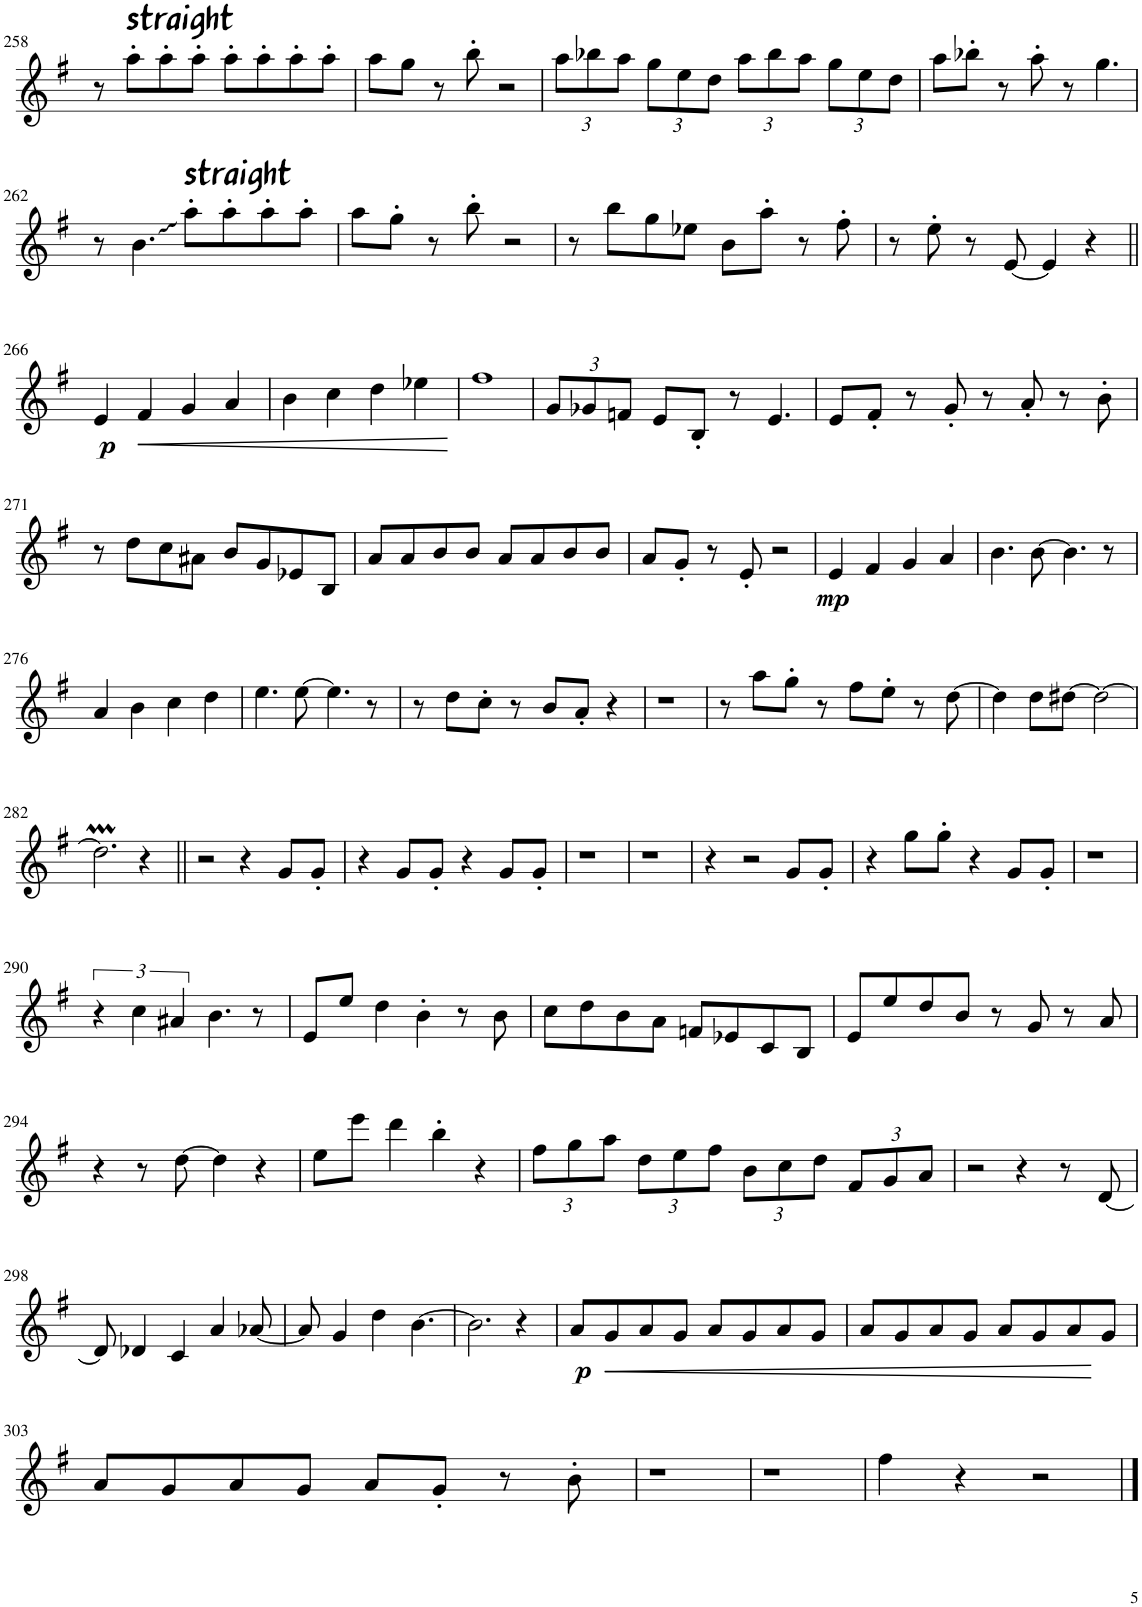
**kern	**dynam	**harte
*part1	*part1	*part1
*staff1	*staff1	*
*I"Violin 1	*	*
*I'Vln	*	*
!!LO:PB:g=z
*clefG2	*	*
*k[f#]	*	*
*M4/4	*	*
=258	=258	=258
8r	.	.
!	!	!LO:H:kt=straight
8aa'\L	.	N
8aa'\	.	.
8aa'\J	.	.
8aa'\L	.	.
8aa'\	.	.
8aa'\	.	.
8aa'\J	.	.
=259	=259	=259
8aa\L	.	.
8gg\J	.	.
8r	.	.
8bb'\	.	.
2r	.	.
=260	=260	=260
*Xbrackettup	*	*
12aa\L	.	.
12bb-X\	.	.
12aa\J	.	.
12gg\L	.	.
12ee\	.	.
12dd\J	.	.
12aa\L	.	.
12bb-\	.	.
12aa\J	.	.
12gg\L	.	.
12ee\	.	.
12dd\J	.	.
=261	=261	=261
8aa\L	.	.
8bb-X'\J	.	.
8r	.	.
8aa'\	.	.
8r	.	.
4.gg\	.	.
!!LO:LB:g=z
=262	=262	=262
8r	.	.
4.b\	.	.
!	!	!LO:H:kt=straight
8aa'\L	.	N
8aa'\	.	.
8aa'\	.	.
8aa'\J	.	.
=263	=263	=263
8aa\L	.	.
8gg'\J	.	.
8r	.	.
8bb'\	.	.
2r	.	.
=264	=264	=264
8r	.	.
8bb\L	.	.
8gg\	.	.
8ee-X\J	.	.
8b\L	.	.
8aa'\J	.	.
8r	.	.
8ff#'\	.	.
=265	=265	=265
8r	.	.
8ee'\	.	.
8r	.	.
[8e/	.	.
4e/]	.	.
4r	.	.
!!LO:LB:g=z
=266||	=266||	=266||
!	!LO:DY:b	!
4e/	p	.
!	!LO:HP:b	!
4f#/	<	.
4g/	.	.
4a/	.	.
=267	=267	=267
4b\	.	.
4cc\	.	.
4dd\	.	.
4ee-X\	.	.
.	[	.
=268	=268	=268
1ff#	.	.
=269	=269	=269
12g/L	.	.
12g-X/	.	.
12fn/J	.	.
8e/L	.	.
8B'/J	.	.
8r	.	.
4.e/	.	.
=270	=270	=270
8e/L	.	.
8f#'/J	.	.
8r	.	.
8g'/	.	.
8r	.	.
8a'/	.	.
8r	.	.
8b'\	.	.
!!LO:LB:g=z
=271	=271	=271
8r	.	.
8dd\L	.	.
8cc\	.	.
8a#X\J	.	.
8b/L	.	.
8g/	.	.
8e-X/	.	.
8B/J	.	.
=272	=272	=272
8a/L	.	.
8a/	.	.
8b/	.	.
8b/J	.	.
8a/L	.	.
8a/	.	.
8b/	.	.
8b/J	.	.
=273	=273	=273
8a/L	.	.
8g'/J	.	.
8r	.	.
8e'/	.	.
2r	.	.
=274	=274	=274
!	!LO:DY:b	!
4e/	mp	.
4f#/	.	.
4g/	.	.
4a/	.	.
=275	=275	=275
4.b\	.	.
[8b\	.	.
4.b\]	.	.
8r	.	.
!!LO:LB:g=z
=276	=276	=276
4a/	.	.
4b\	.	.
4cc\	.	.
4dd\	.	.
=277	=277	=277
4.ee\	.	.
[8ee\	.	.
4.ee\]	.	.
8r	.	.
=278	=278	=278
8r	.	.
8dd\L	.	.
8cc'\J	.	.
8r	.	.
8b/L	.	.
8a'/J	.	.
4r	.	.
=279	=279	=279
1r	.	.
=280	=280	=280
8r	.	.
8aa\L	.	.
8gg'\J	.	.
8r	.	.
8ff#\L	.	.
8ee'\J	.	.
8r	.	.
[8dd\	.	.
=281	=281	=281
4dd\]	.	.
8dd\L	.	.
[8dd#X\J	.	.
2dd#\_	.	.
!!LO:LB:g=z
=282	=282	=282
2.dd#m\]	.	.
4r	.	.
=283||	=283||	=283||
2r	.	.
4r	.	.
8g/L	.	.
8g'/J	.	.
=284	=284	=284
4r	.	.
8g/L	.	.
8g'/J	.	.
4r	.	.
8g/L	.	.
8g'/J	.	.
=285	=285	=285
1r	.	.
=286	=286	=286
1r	.	.
=287	=287	=287
4r	.	.
2r	.	.
8g/L	.	.
8g'/J	.	.
=288	=288	=288
4r	.	.
8gg\L	.	.
8gg'\J	.	.
4r	.	.
8g/L	.	.
8g'/J	.	.
=289	=289	=289
1r	.	.
!!LO:LB:g=z
=290	=290	=290
*brackettup	*	*
6r	.	.
6cc\	.	.
6a#X/	.	.
4.b\	.	.
8r	.	.
=291	=291	=291
8e/L	.	.
8ee/J	.	.
4dd\	.	.
4b'\	.	.
8r	.	.
8b\	.	.
=292	=292	=292
8cc\L	.	.
8dd\	.	.
8b\	.	.
8a\J	.	.
8fn/L	.	.
8e-X/	.	.
8c/	.	.
8B/J	.	.
=293	=293	=293
8e/L	.	.
8ee/	.	.
8dd/	.	.
8b/J	.	.
8r	.	.
8g/	.	.
8r	.	.
8a/	.	.
!!LO:LB:g=z
=294	=294	=294
4r	.	.
8r	.	.
[8dd\	.	.
4dd\]	.	.
4r	.	.
=295	=295	=295
8ee\L	.	.
8eee\J	.	.
4ddd\	.	.
4bb'\	.	.
4r	.	.
=296	=296	=296
*Xbrackettup	*	*
12ff#\L	.	.
12gg\	.	.
12aa\J	.	.
12dd\L	.	.
12ee\	.	.
12ff#\J	.	.
12b\L	.	.
12cc\	.	.
12dd\J	.	.
12f#/L	.	.
12g/	.	.
12a/J	.	.
=297	=297	=297
2r	.	.
4r	.	.
8r	.	.
[8d/	.	.
!!LO:LB:g=z
=298	=298	=298
8d/]	.	.
4d-X/	.	.
4c/	.	.
4a/	.	.
[8a-X/	.	.
=299	=299	=299
8a-/]	.	.
4g/	.	.
4dd\	.	.
[4.b\	.	.
=300	=300	=300
2.b\]	.	.
4r	.	.
=301	=301	=301
!	!LO:DY:b	!
8a/L	p	.
!	!LO:HP:b	!
8g/	<	.
8a/	.	.
8g/J	.	.
8a/L	.	.
8g/	.	.
8a/	.	.
8g/J	.	.
=302	=302	=302
8a/L	.	.
8g/	.	.
8a/	.	.
8g/J	.	.
8a/L	.	.
8g/	.	.
8a/	.	.
8g/J	[	.
!!LO:LB:g=z
=303	=303	=303
8a/L	.	.
8g/	.	.
8a/	.	.
8g/J	.	.
8a/L	.	.
8g'/J	.	.
8r	.	.
8b'\	.	.
=304	=304	=304
1r	.	.
=305	=305	=305
1r	.	.
=306	=306	=306
4ff#\	.	.
4r	.	.
2r	.	.
==	==	==
*-	*-	*-
